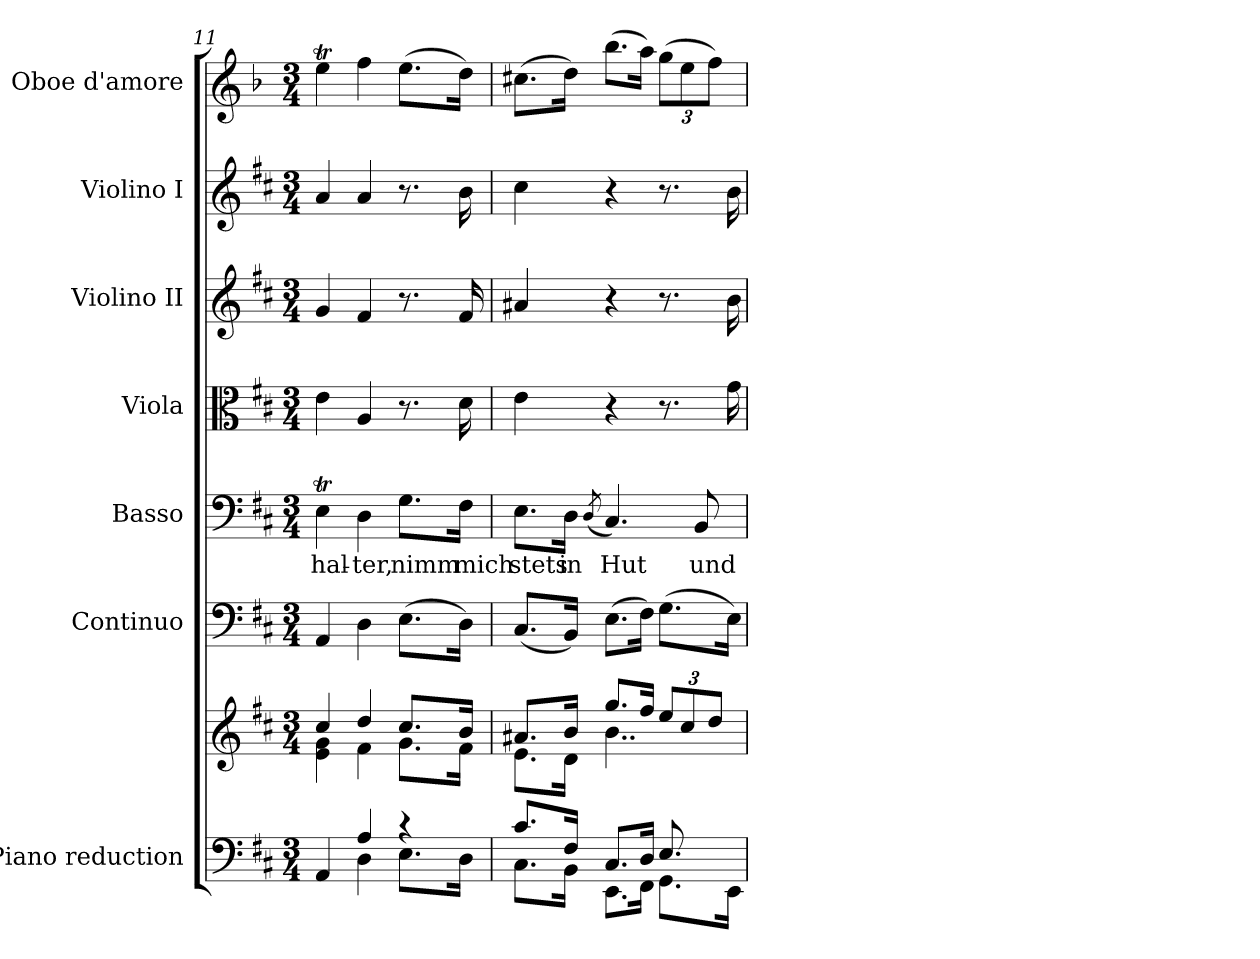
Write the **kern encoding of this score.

**kern	**kern	**kern	**kern	**text	**kern	**kern	**kern	**kern
*part7	*part7	*part6	*part5	*part5	*part4	*part3	*part2	*part1
*staff8	*staff7	*staff6	*staff5	*staff5	*staff4	*staff3	*staff2	*staff1
*I"Piano reduction	*	*I"Continuo	*I"Basso	*	*I"Viola	*I"Violino II	*I"Violino I	*I"Oboe d'amore
*I'Pno	*	*	*	*	*	*	*	*I'Ob
*clefF4	*clefG2	*clefF4	*clefF4	*	*clefC3	*clefG2	*clefG2	*clefG2
*	*	*	*	*	*	*	*	*ITrd2c3
*k[f#c#]	*k[f#c#]	*k[f#c#]	*k[f#c#]	*	*k[f#c#]	*k[f#c#]	*k[f#c#]	*k[f#c#]
*M3/4	*M3/4	*M3/4	*M3/4	*	*M3/4	*M3/4	*M3/4	*M3/4
=11	=11	=11	=11	=11	=11	=11	=11	=11
*^	*^	*	*	*	*	*	*	*
!	!	!	!	!	!	!LO:LY:b	!	!	!	!
4AA/	4ryy	4cc#/	4e\ 4g\	4AA/	4ET\	hal-	4e\	4g/	4a/	4cc#t\
!	!	!	!	!	!	!LO:LY:b	!	!	!	!
4A/	4D\	4dd/	4f#\	4D\	4D\	ter,	4A/	4f#/	4a/	4dd\
!	!	!	!	!	!	!LO:LY:b	!	!	!	!
4r	8.E\L	8.cc#/L	8.g\L	(8.E\L	8.G\L	nimm	8.r	8.r	8.r	(8.cc#\L
!	!	!	!	!	!	!LO:LY:b	!	!	!	!
.	16D\Jk	16b/Jk	16f#\Jk	16D\Jk)	16F#\Jk	mich	16d\	16f#/	16b\	16b\Jk)
=12	=12	=12	=12	=12	=12	=12	=12	=12	=12	=12
*	*	*	*^	*	*	*	*	*	*	*
!	!	!	!	!	!	!	!LO:LY:b	!	!	!	!
8.c#/L	8.C#\L	8.a#X/L	8.e\L	8.ryy	(8.C#/L	8.E\L	stets	4e\	4a#X/	4cc#\	(8.a#X\L
!	!	!	!	!	!	!	!LO:LY:b	!	!	!	!
*	*	*	*v	*v	*	*	*	*	*	*	*
16F#/Jk	16BB\Jk	16b/Jk	16d\Jk	16BB/Jk)	16D\Jk	in	.	.	.	16b\Jk)
.	.	.	.	.	(8qD/	.	.	.	.	.
!	!	!	!	!	!	!LO:LY:b	!	!	!	!
8.C#/L	8.EE\L	8.gg/L	4..b\	(8.E\L	4.C#/)	Hut	4r	4r	4r	(8.gg\L
16D/Jk	16FF#\Jk	16ff#/Jk	.	16F#\Jk)	.	.	.	.	.	16ff#\Jk)
*	*	*Xbrackettup	*	*	*	*	*	*	*	*Xbrackettup
8.E/L	8.GG\L	12ee/L	.	(8.G\L	.	.	8.r	8.r	8.r	(12ee\L
.	.	12cc#/	.	.	.	.	.	.	.	12cc#\
!	!	!	!	!	!	!LO:LY:b	!	!	!	!
.	.	.	.	.	8BB/	und	.	.	.	.
.	.	12dd/J	.	.	.	.	.	.	.	12dd\J)
*	*	*	*^	*	*	*	*	*	*	*
16ryy	16EE\Jk	.	16ryy	16g\ 16b\Jk	16E\Jk)	.	.	16g\	16b\	16b\	.
*v	*v	*	*	*	*	*	*	*	*	*	*
*	*v	*v	*v	*	*	*	*	*	*	*
=	=	=	=	=	=	=	=	=
*-	*-	*-	*-	*-	*-	*-	*-	*-
